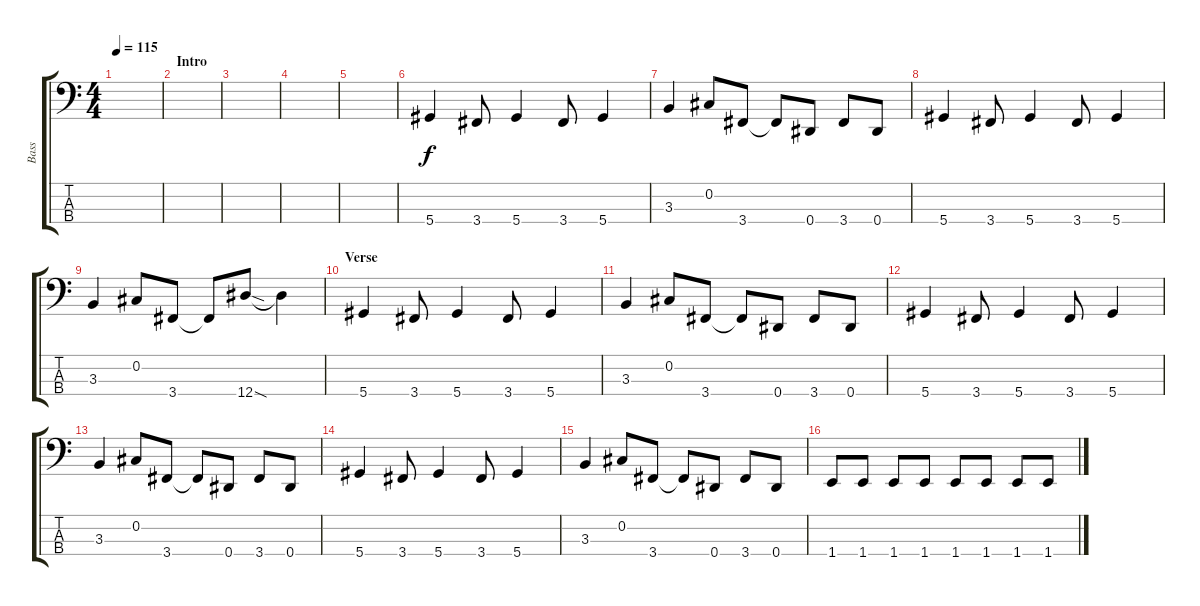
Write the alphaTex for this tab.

\track ("Bass" "Bass") {instrument electricbasspick}
\staff {score tabs}
\tuning (Gb2 Db2 Ab1 Eb1) {hide}
\ts (4 4)
\tempo 115
\clef f4
\ks c
|
\section ("" "Intro")
|
|
|
|
5.4.4 3.4.8 5.4.4 3.4.8 5.4.4 |
3.3.4 0.2.8 3.4.8 3.4{t}.8 0.4.8 3.4.8 0.4.8 |
5.4.4 3.4.8 5.4.4 3.4.8 5.4.4 |
3.3.4 0.2.8 3.4.8 3.4{t}.8 12.4{sod}.8 12.4{t}.4 |
\section ("" "Verse")
5.4.4 3.4.8 5.4.4 3.4.8 5.4.4 |
3.3.4 0.2.8 3.4.8 3.4{t}.8 0.4.8 3.4.8 0.4.8 |
5.4.4 3.4.8 5.4.4 3.4.8 5.4.4 |
3.3.4 0.2.8 3.4.8 3.4{t}.8 0.4.8 3.4.8 0.4.8 |
5.4.4 3.4.8 5.4.4 3.4.8 5.4.4 |
3.3.4 0.2.8 3.4.8 3.4{t}.8 0.4.8 3.4.8 0.4.8 |
1.4.8 1.4.8 1.4.8 1.4.8 1.4.8 1.4.8 1.4.8 1.4.8
